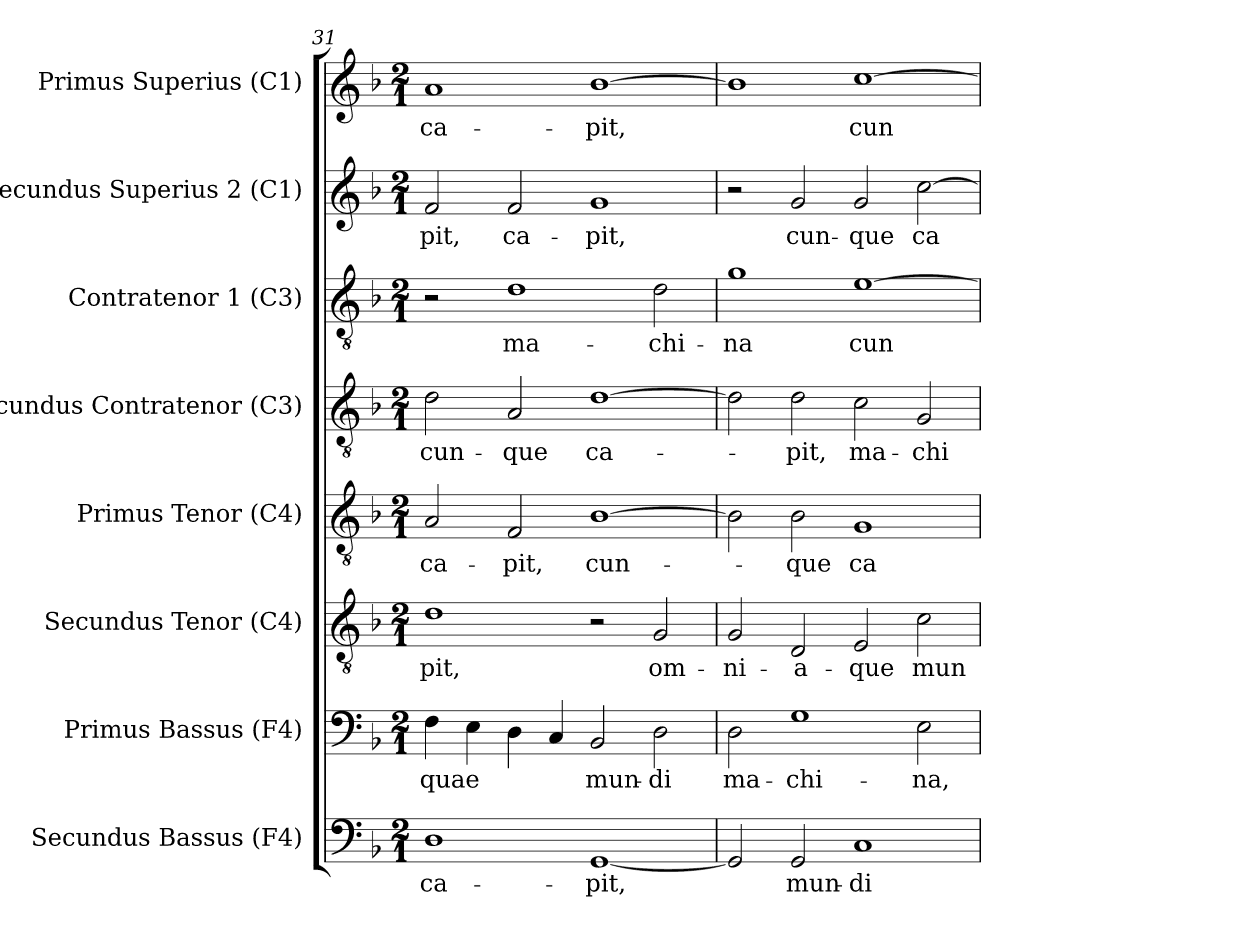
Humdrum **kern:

**kern	**text	**kern	**text	**kern	**text	**kern	**text	**kern	**text	**kern	**text	**kern	**text	**kern	**text
*part8	*part8	*part7	*part7	*part6	*part6	*part5	*part5	*part4	*part4	*part3	*part3	*part2	*part2	*part1	*part1
*staff8	*staff8	*staff7	*staff7	*staff6	*staff6	*staff5	*staff5	*staff4	*staff4	*staff3	*staff3	*staff2	*staff2	*staff1	*staff1
*I"Secundus Bassus (F4)	*	*I"Primus Bassus (F4)	*	*I"Secundus Tenor (C4)	*	*I"Primus Tenor (C4)	*	*I"Secundus  Contratenor (C3)	*	*I"Contratenor 1 (C3)	*	*I"Secundus Superius 2 (C1)	*	*I"Primus Superius (C1)	*
*I'B2	*	*I'B1	*	*I'T2	*	*I'T1	*	*I'A2	*	*I'A1	*	*I'C2	*	*I'C1	*
*clefF4	*	*clefF4	*	*clefGv2	*	*clefGv2	*	*clefGv2	*	*clefGv2	*	*clefG2	*	*clefG2	*
*	*	*	*	*	*	*ITrd7c12	*	*	*	*	*	*	*	*	*
*k[b-]	*	*k[b-]	*	*k[b-]	*	*k[b-]	*	*k[b-]	*	*k[b-]	*	*k[b-]	*	*k[b-]	*
*F:	*	*F:	*	*F:	*	*F:	*	*F:	*	*F:	*	*F:	*	*F:	*
*M2/1	*	*M2/1	*	*M2/1	*	*M2/1	*	*M2/1	*	*M2/1	*	*M2/1	*	*M2/1	*
=31	=31	=31	=31	=31	=31	=31	=31	=31	=31	=31	=31	=31	=31	=31	=31
!	!LO:LY:b:color=#000000	!	!	!	!	!	!	!	!	!	!	!	!	!	!
!	!	!	!LO:LY:b:color=#000000	!	!	!	!	!	!	!	!	!	!	!	!
!	!	!	!	!	!LO:LY:b:color=#000000	!	!	!	!	!	!	!	!	!	!
!	!	!	!	!	!	!	!LO:LY:b:color=#000000	!	!	!	!	!	!	!	!
!	!	!	!	!	!	!	!	!	!LO:LY:b:color=#000000	!	!	!	!	!	!
!	!	!	!	!	!	!	!	!	!	!	!	!	!LO:LY:b:color=#000000	!	!
!	!	!	!	!	!	!	!	!	!	!	!	!	!	!	!LO:LY:b:color=#000000
1Di	ca-	4Fi\	quae	1di	-pit,	2AAi/	ca-	2di\	cun-	2r	.	2fi/	-pit,	1ai	ca-
.	.	4Ei\	.	.	.	.	.	.	.	.	.	.	.	.	.
!	!	!	!	!	!	!	!LO:LY:b:color=#000000	!	!	!	!	!	!	!	!
!	!	!	!	!	!	!	!	!	!LO:LY:b:color=#000000	!	!	!	!	!	!
!	!	!	!	!	!	!	!	!	!	!	!LO:LY:b:color=#000000	!	!	!	!
!	!	!	!	!	!	!	!	!	!	!	!	!	!LO:LY:b:color=#000000	!	!
.	.	4Di\	.	.	.	2FFi/	-pit,	2Ai/	-que	1di	ma-	2fi/	ca-	.	.
.	.	4Ci/	.	.	.	.	.	.	.	.	.	.	.	.	.
!	!LO:LY:b:color=#000000	!	!	!	!	!	!	!	!	!	!	!	!	!	!
!	!	!	!LO:LY:b:color=#000000	!	!	!	!	!	!	!	!	!	!	!	!
!	!	!	!	!	!	!	!LO:LY:b:color=#000000	!	!	!	!	!	!	!	!
!	!	!	!	!	!	!	!	!	!LO:LY:b:color=#000000	!	!	!	!	!	!
!	!	!	!	!	!	!	!	!	!	!	!	!	!LO:LY:b:color=#000000	!	!
!	!	!	!	!	!	!	!	!	!	!	!	!	!	!	!LO:LY:b:color=#000000
[1GGi	-pit,	2BB-i/	mun-	2r	.	[1BB-i	cun-	[1di	ca-	.	.	1gi	-pit,	[1b-i	-pit,
!	!	!	!LO:LY:b:color=#000000	!	!	!	!	!	!	!	!	!	!	!	!
!	!	!	!	!	!LO:LY:b:color=#000000	!	!	!	!	!	!	!	!	!	!
!	!	!	!	!	!	!	!	!	!	!	!LO:LY:b:color=#000000	!	!	!	!
.	.	2Di\	-di	2Gi/	om-	.	.	.	.	2di\	-chi-	.	.	.	.
=32	=32	=32	=32	=32	=32	=32	=32	=32	=32	=32	=32	=32	=32	=32	=32
!	!	!	!LO:LY:b:color=#000000	!	!	!	!	!	!	!	!	!	!	!	!
!	!	!	!	!	!LO:LY:b:color=#000000	!	!	!	!	!	!	!	!	!	!
!	!	!	!	!	!	!	!	!	!	!	!LO:LY:b:color=#000000	!	!	!	!
2GGi/]	.	2Di\	ma-	2Gi/	-ni-	2BB-i\]	.	2di\]	.	1gi	-na	2r	.	1b-i]	.
!	!LO:LY:b:color=#000000	!	!	!	!	!	!	!	!	!	!	!	!	!	!
!	!	!	!LO:LY:b:color=#000000	!	!	!	!	!	!	!	!	!	!	!	!
!	!	!	!	!	!LO:LY:b:color=#000000	!	!	!	!	!	!	!	!	!	!
!	!	!	!	!	!	!	!LO:LY:b:color=#000000	!	!	!	!	!	!	!	!
!	!	!	!	!	!	!	!	!	!LO:LY:b:color=#000000	!	!	!	!	!	!
!	!	!	!	!	!	!	!	!	!	!	!	!	!LO:LY:b:color=#000000	!	!
2GGi/	mun-	1Gi	-chi-	2Di/	-a-	2BB-i\	-que	2di\	-pit,	.	.	2gi/	cun-	.	.
!	!LO:LY:b:color=#000000	!	!	!	!	!	!	!	!	!	!	!	!	!	!
!	!	!	!	!	!LO:LY:b:color=#000000	!	!	!	!	!	!	!	!	!	!
!	!	!	!	!	!	!	!LO:LY:b:color=#000000	!	!	!	!	!	!	!	!
!	!	!	!	!	!	!	!	!	!LO:LY:b:color=#000000	!	!	!	!	!	!
!	!	!	!	!	!	!	!	!	!	!	!LO:LY:b:color=#000000	!	!	!	!
!	!	!	!	!	!	!	!	!	!	!	!	!	!LO:LY:b:color=#000000	!	!
!	!	!	!	!	!	!	!	!	!	!	!	!	!	!	!LO:LY:b:color=#000000
1Ci	-di	.	.	2Ei/	-que	1GGi	ca-	2ci\	ma-	[1ei	cun-	2gi/	-que	[1cci	cun-
!	!	!	!LO:LY:b:color=#000000	!	!	!	!	!	!	!	!	!	!	!	!
!	!	!	!	!	!LO:LY:b:color=#000000	!	!	!	!	!	!	!	!	!	!
!	!	!	!	!	!	!	!	!	!LO:LY:b:color=#000000	!	!	!	!	!	!
!	!	!	!	!	!	!	!	!	!	!	!	!	!LO:LY:b:color=#000000	!	!
.	.	2Ei\	-na,	2ci\	mun-	.	.	2Gi/	-chi-	.	.	[2cci\	ca-	.	.
=	=	=	=	=	=	=	=	=	=	=	=	=	=	=	=
*-	*-	*-	*-	*-	*-	*-	*-	*-	*-	*-	*-	*-	*-	*-	*-
